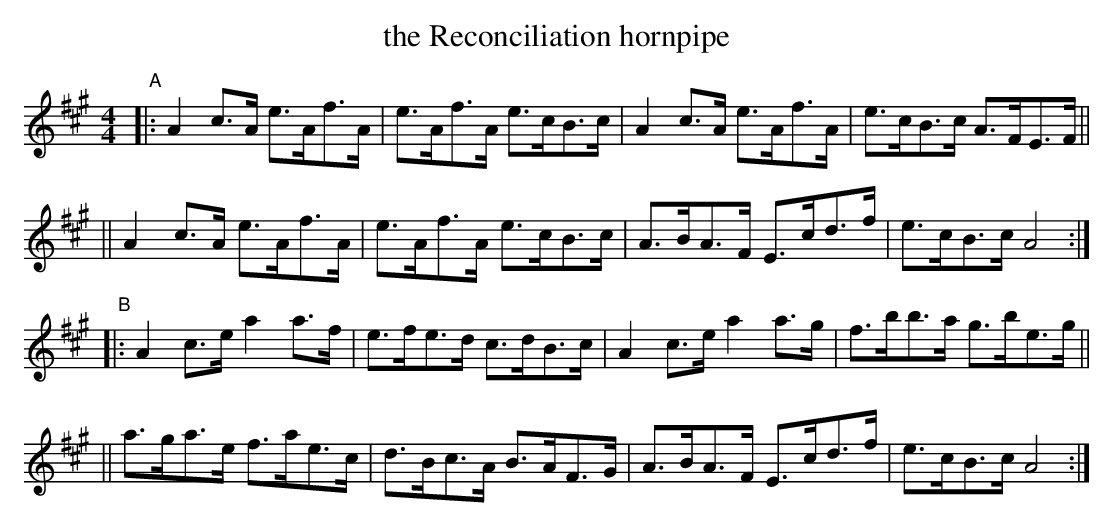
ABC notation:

X:1
T: the Reconciliation hornpipe
M: 4/4
L: 1/8
K: A
"^A"\
|: A2c>A e>Af>A | e>Af>A e>cB>c | A2c>A  e>Af>A | e>cB>c A>FE>F ||
|| A2c>A e>Af>A | e>Af>A e>cB>c | A>BA>F E>cd>f | e>cB>c A4 :|
"^B"\
|: A2c>e  a2a>f  | e>fe>d c>dB>c | A2c>e a2a>g | f>bb>a g>be>g ||
|| a>ga>e f>ae>c | d>Bc>A B>AF>G | A>BA>F E>cd>f | e>cB>c A4 :|
